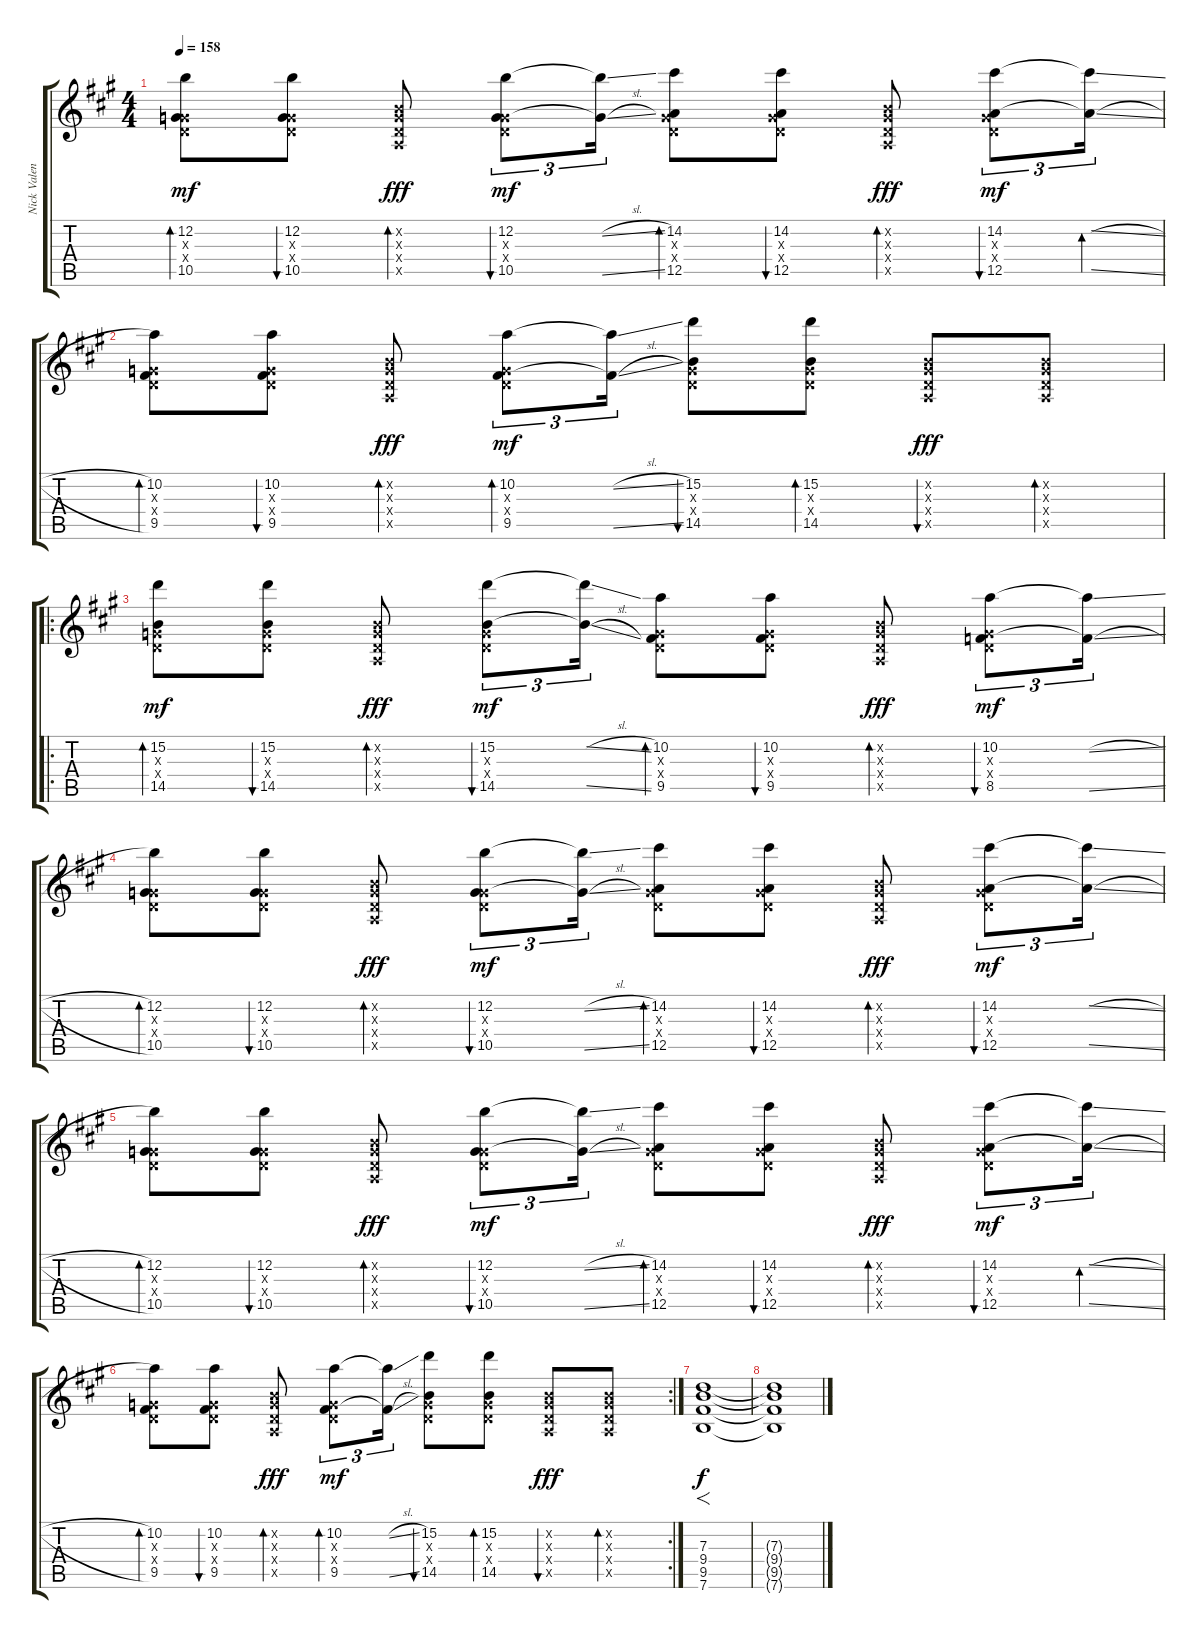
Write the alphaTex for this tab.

\track ("Nick Valensi" "Nick Valen") {instrument distortionguitar}
\staff {score tabs}
\tuning (E4 B3 G3 D3 A2 E2) {hide}
\ts (4 4)
\tempo 158
\clef g2
\ks a
(12.2 0.3{x} 0.4{x} 10.5).8{bd 60 dy mf} (12.2 0.3{x} 0.4{x} 10.5).8{bu 60} (0.2{x} 0.3{x} 0.4{x} 0.5{x}).8{bd 60 dy fff} (12.2 0.3{x} 0.4{x} 10.5).8{tu (3 2) bu 60 dy mf} (12.2{sl t} 10.5{sl t}).16{tu (3 2)} (14.2 0.3{x} 0.4{x} 12.5).8{bd 60} (14.2 0.3{x} 0.4{x} 12.5).8{bu 60} (0.2{x} 0.3{x} 0.4{x} 0.5{x}).8{bd 60 dy fff} (14.2 0.3{x} 0.4{x} 12.5).8{tu (3 2) bu 60 dy mf} (14.2{sl t} 12.5{sl t}).16{tu (3 2) bd 60} |
(10.2 0.3{x} 0.4{x} 9.5).8{bd 60} (10.2 0.3{x} 0.4{x} 9.5).8{bu 60} (0.2{x} 0.3{x} 0.4{x} 0.5{x}).8{bd 60 dy fff} (10.2 0.3{x} 0.4{x} 9.5).8{tu (3 2) bd 60 dy mf} (10.2{sl t} 9.5{sl t}).16{tu (3 2)} (15.2 0.3{x} 0.4{x} 14.5).8{bu 60} (15.2 0.3{x} 0.4{x} 14.5).8{bd 60} (0.2{x} 0.3{x} 0.4{x} 0.5{x}).8{bu 60 dy fff} (0.2{x} 0.3{x} 0.4{x} 0.5{x}).8{bd 60} |
\ro
(15.2 0.3{x} 0.4{x} 14.5).8{bd 60 dy mf} (15.2 0.3{x} 0.4{x} 14.5).8{bu 60} (0.2{x} 0.3{x} 0.4{x} 0.5{x}).8{bd 60 dy fff} (15.2 0.3{x} 0.4{x} 14.5).8{tu (3 2) bu 60 dy mf} (15.2{sl t} 14.5{sl t}).16{tu (3 2)} (10.2 0.3{x} 0.4{x} 9.5).8{bd 60} (10.2 0.3{x} 0.4{x} 9.5).8{bu 60} (0.2{x} 0.3{x} 0.4{x} 0.5{x}).8{bd 60 dy fff} (10.2 0.3{x} 0.4{x} 8.5).8{tu (3 2) bu 60 dy mf} (10.2{sl t} 8.5{sl t}).16{tu (3 2)} |
(12.2 0.3{x} 0.4{x} 10.5).8{bd 60} (12.2 0.3{x} 0.4{x} 10.5).8{bu 60} (0.2{x} 0.3{x} 0.4{x} 0.5{x}).8{bd 60 dy fff} (12.2 0.3{x} 0.4{x} 10.5).8{tu (3 2) bu 60 dy mf} (12.2{sl t} 10.5{sl t}).16{tu (3 2)} (14.2 0.3{x} 0.4{x} 12.5).8{bd 60} (14.2 0.3{x} 0.4{x} 12.5).8{bu 60} (0.2{x} 0.3{x} 0.4{x} 0.5{x}).8{bd 60 dy fff} (14.2 0.3{x} 0.4{x} 12.5).8{tu (3 2) bu 60 dy mf} (14.2{sl t} 12.5{sl t}).16{tu (3 2)} |
(12.2 0.3{x} 0.4{x} 10.5).8{bd 60} (12.2 0.3{x} 0.4{x} 10.5).8{bu 60} (0.2{x} 0.3{x} 0.4{x} 0.5{x}).8{bd 60 dy fff} (12.2 0.3{x} 0.4{x} 10.5).8{tu (3 2) bu 60 dy mf} (12.2{sl t} 10.5{sl t}).16{tu (3 2)} (14.2 0.3{x} 0.4{x} 12.5).8{bd 60} (14.2 0.3{x} 0.4{x} 12.5).8{bu 60} (0.2{x} 0.3{x} 0.4{x} 0.5{x}).8{bd 60 dy fff} (14.2 0.3{x} 0.4{x} 12.5).8{tu (3 2) bu 60 dy mf} (14.2{sl t} 12.5{sl t}).16{tu (3 2) bd 60} |
\rc 2
(10.2 0.3{x} 0.4{x} 9.5).8{bd 60} (10.2 0.3{x} 0.4{x} 9.5).8{bu 60} (0.2{x} 0.3{x} 0.4{x} 0.5{x}).8{bd 60 dy fff} (10.2 0.3{x} 0.4{x} 9.5).8{tu (3 2) bd 60 dy mf} (10.2{sl t} 9.5{sl t}).16{tu (3 2)} (15.2 0.3{x} 0.4{x} 14.5).8{bu 60} (15.2 0.3{x} 0.4{x} 14.5).8{bd 60} (0.2{x} 0.3{x} 0.4{x} 0.5{x}).8{bu 60 dy fff} (0.2{x} 0.3{x} 0.4{x} 0.5{x}).8{bd 60} |
(7.3 9.4 9.5 7.6).1{f dy f volume 1} |
(7.3{t} 9.4{t} 9.5{t} 7.6{t}).1{volume 13}
